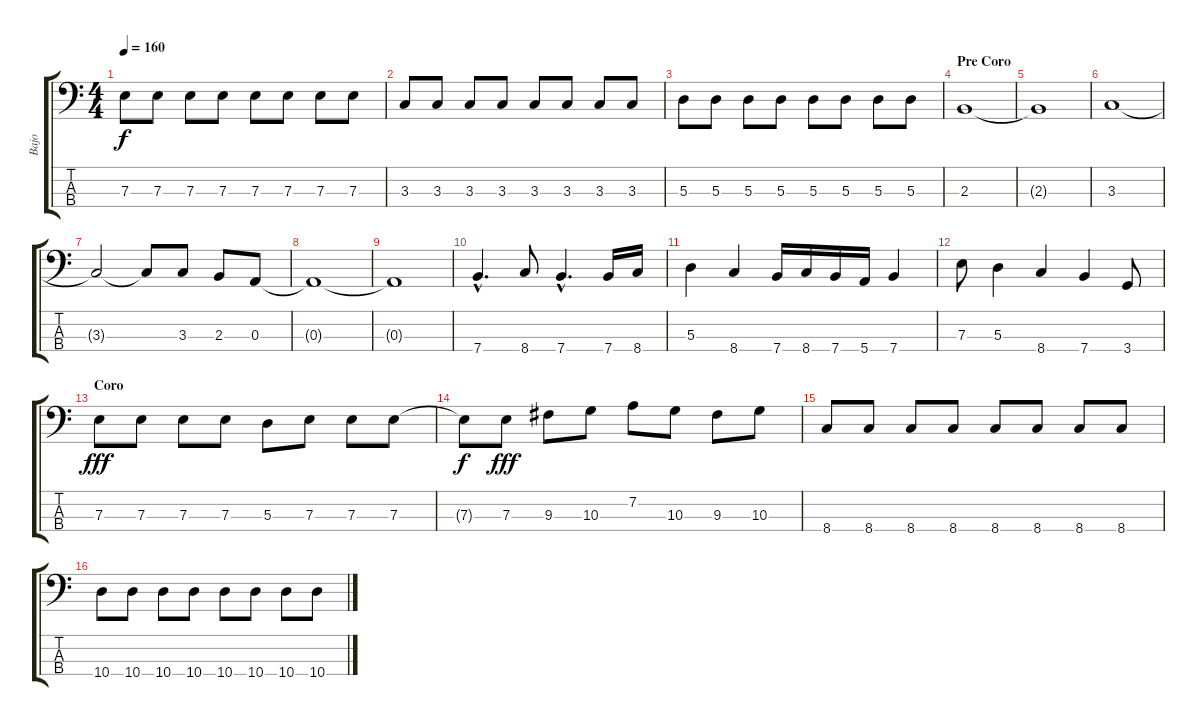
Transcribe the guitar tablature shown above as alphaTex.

\track ("Bajo" "Bajo") {instrument electricbassfinger}
\staff {score tabs}
\tuning (G2 D2 A1 E1) {hide}
\ts (4 4)
\tempo 160
\clef f4
\ks c
7.3.8{dy f} 7.3.8 7.3.8 7.3.8 7.3.8 7.3.8 7.3.8 7.3.8 |
3.3.8 3.3.8 3.3.8 3.3.8 3.3.8 3.3.8 3.3.8 3.3.8 |
5.3.8 5.3.8 5.3.8 5.3.8 5.3.8 5.3.8 5.3.8 5.3.8 |
\section ("" "Pre Coro")
2.3.1 |
2.3{t}.1 |
3.3.1 |
3.3{t}.2 3.3{t}.8 3.3.8 2.3.8 0.3.8 |
0.3{t}.1 |
0.3{t}.1 |
7.4{hac}.4{d} 8.4.8 7.4{hac}.4{d} 7.4.16 8.4.16 |
5.3.4 8.4.4 7.4.16 8.4.16 7.4.16 5.4.16 7.4.4 |
7.3.8 5.3.4 8.4.4 7.4.4 3.4.8 |
\section ("" "Coro")
7.3.8{dy fff} 7.3.8 7.3.8 7.3.8 5.3.8 7.3.8 7.3.8 7.3.8 |
7.3{t}.8{dy f} 7.3.8{dy fff} 9.3.8 10.3.8 7.2.8 10.3.8 9.3.8 10.3.8 |
8.4.8 8.4.8 8.4.8 8.4.8 8.4.8 8.4.8 8.4.8 8.4.8 |
10.4.8 10.4.8 10.4.8 10.4.8 10.4.8 10.4.8 10.4.8 10.4.8
